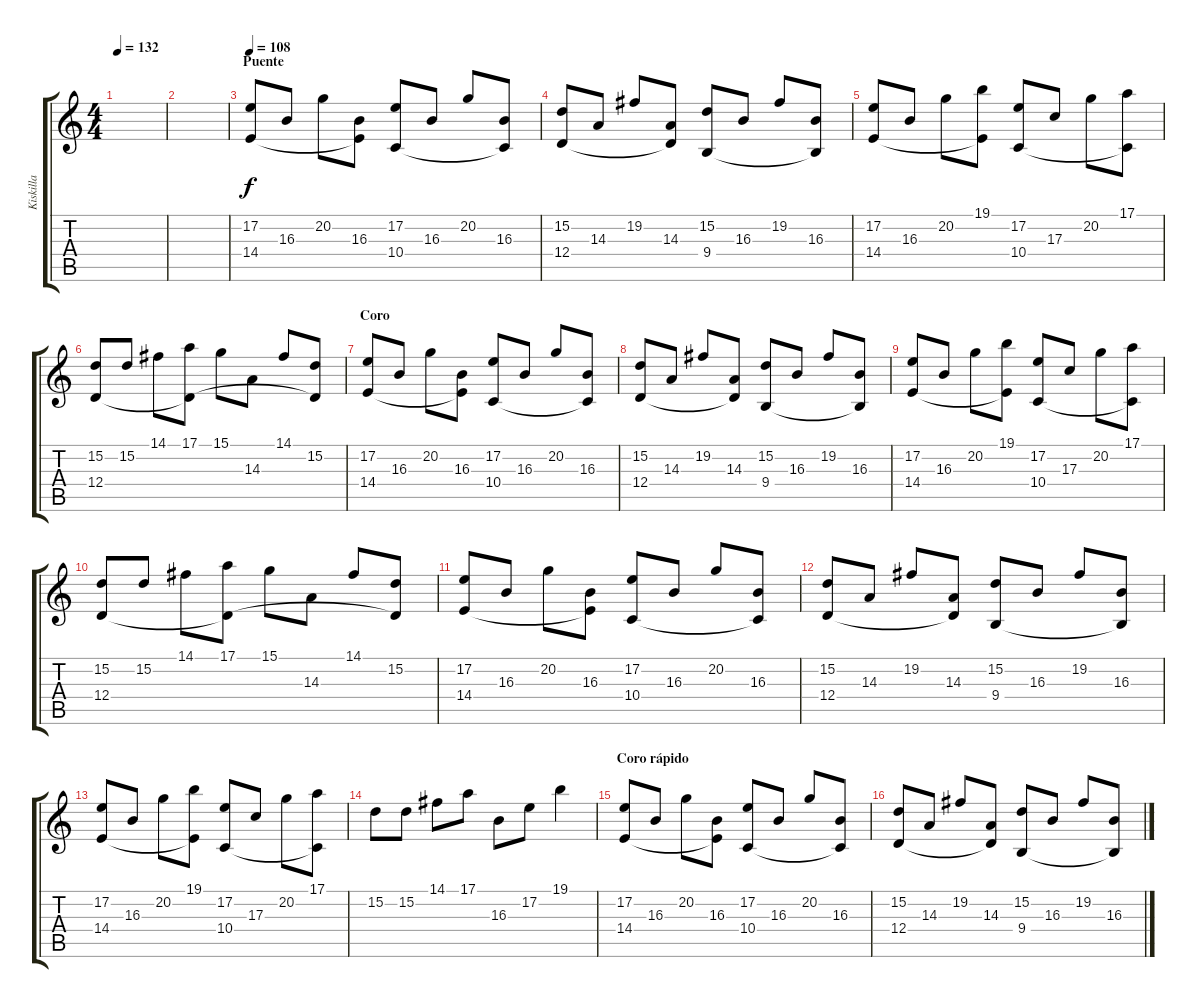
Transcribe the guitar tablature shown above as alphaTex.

\track ("Kiskilla" "Kiskilla") {instrument lead2sawtooth}
\staff {score tabs}
\tuning (E4 B3 G3 D3 A2 E2) {hide}
\ts (4 4)
\tempo 132
\clef g2
\ks c
|
|
\section ("" "Puente")
\tempo 108
(17.2 14.4).8{volume 16 instrument brightacousticpiano} 16.3.8 20.2.8 (16.3 14.4{t}).8 (17.2 10.4).8 16.3.8 20.2.8 (16.3 10.4{t}).8 |
(15.2 12.4).8 14.3.8 19.2.8 (14.3 12.4{t}).8 (15.2 9.4).8 16.3.8 19.2.8 (16.3 9.4{t}).8 |
(17.2 14.4).8 16.3.8 20.2.8 (19.1 14.4{t}).8 (17.2 10.4).8 17.3.8 20.2.8 (17.1 10.4{t}).8 |
(15.2 12.4).8 15.2.8 14.1.8 (17.1 12.4{t}).8 15.1.8 14.3.8 14.1.8 (15.2 12.4{t}).8 |
\section ("" "Coro")
(17.2 14.4).8{volume 14 instrument brightacousticpiano} 16.3.8 20.2.8 (16.3 14.4{t}).8 (17.2 10.4).8 16.3.8 20.2.8 (16.3 10.4{t}).8 |
(15.2 12.4).8 14.3.8 19.2.8 (14.3 12.4{t}).8 (15.2 9.4).8 16.3.8 19.2.8 (16.3 9.4{t}).8 |
(17.2 14.4).8 16.3.8 20.2.8 (19.1 14.4{t}).8 (17.2 10.4).8 17.3.8 20.2.8 (17.1 10.4{t}).8 |
(15.2 12.4).8 15.2.8 14.1.8 (17.1 12.4{t}).8 15.1.8 14.3.8 14.1.8 (15.2 12.4{t}).8 |
(17.2 14.4).8 16.3.8 20.2.8 (16.3 14.4{t}).8 (17.2 10.4).8 16.3.8 20.2.8 (16.3 10.4{t}).8 |
(15.2 12.4).8 14.3.8 19.2.8 (14.3 12.4{t}).8 (15.2 9.4).8 16.3.8 19.2.8 (16.3 9.4{t}).8 |
(17.2 14.4).8 16.3.8 20.2.8 (19.1 14.4{t}).8 (17.2 10.4).8 17.3.8 20.2.8 (17.1 10.4{t}).8 |
15.2.8 15.2.8 14.1.8 17.1.8 16.3.8 17.2.8 19.1.4 |
\section ("" "Coro rápido")
(17.2 14.4).8{volume 14 instrument brightacousticpiano} 16.3.8 20.2.8 (16.3 14.4{t}).8 (17.2 10.4).8 16.3.8 20.2.8 (16.3 10.4{t}).8 |
(15.2 12.4).8 14.3.8 19.2.8 (14.3 12.4{t}).8 (15.2 9.4).8 16.3.8 19.2.8 (16.3 9.4{t}).8
